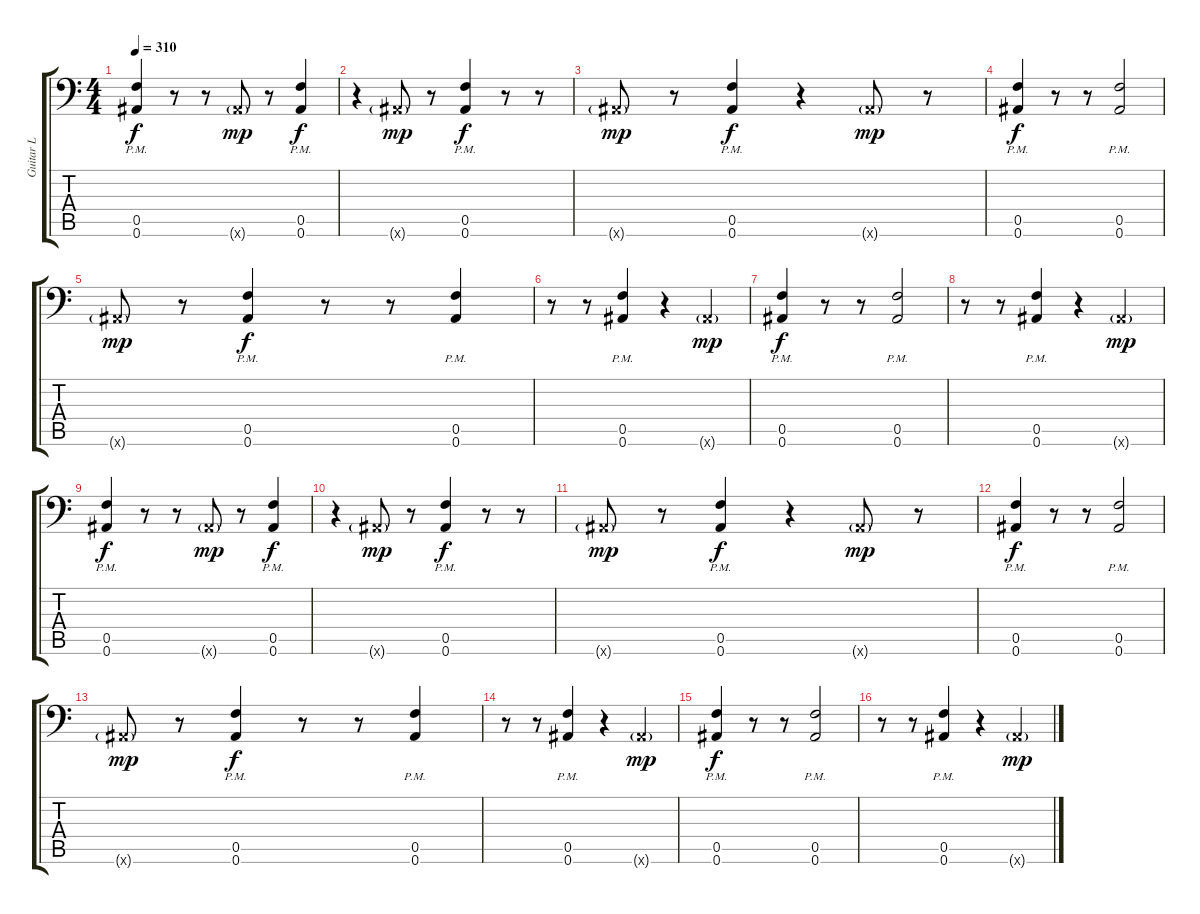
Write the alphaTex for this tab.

\track ("Guitar L" "Guitar L") {instrument distortionguitar}
\staff {score tabs}
\tuning (C4 G3 Eb3 Bb2 F2 Bb1) {hide}
\ts (4 4)
\tempo 310
\clef f4
\ks c
(0.5{pm} 0.6{pm}).4{dy f} r.8 r.8 0.6{g x}.8{dy mp} r.8 (0.5{pm} 0.6{pm}).4{dy f} |
r.4 0.6{g x}.8{dy mp} r.8 (0.5{pm} 0.6{pm}).4{dy f} r.8 r.8 |
0.6{g x}.8{dy mp} r.8 (0.5{pm} 0.6{pm}).4{dy f} r.4 0.6{g x}.8{dy mp} r.8 |
(0.5{pm} 0.6{pm}).4{dy f} r.8 r.8 (0.5{pm} 0.6{pm}).2 |
0.6{g x}.8{dy mp} r.8 (0.5{pm} 0.6{pm}).4{dy f} r.8 r.8 (0.5{pm} 0.6{pm}).4 |
r.8 r.8 (0.5{pm} 0.6{pm}).4 r.4 0.6{g x}.4{dy mp} |
(0.5{pm} 0.6{pm}).4{dy f} r.8 r.8 (0.5{pm} 0.6{pm}).2 |
r.8 r.8 (0.5{pm} 0.6{pm}).4 r.4 0.6{g x}.4{dy mp} |
(0.5{pm} 0.6{pm}).4{dy f} r.8 r.8 0.6{g x}.8{dy mp} r.8 (0.5{pm} 0.6{pm}).4{dy f} |
r.4 0.6{g x}.8{dy mp} r.8 (0.5{pm} 0.6{pm}).4{dy f} r.8 r.8 |
0.6{g x}.8{dy mp} r.8 (0.5{pm} 0.6{pm}).4{dy f} r.4 0.6{g x}.8{dy mp} r.8 |
(0.5{pm} 0.6{pm}).4{dy f} r.8 r.8 (0.5{pm} 0.6{pm}).2 |
0.6{g x}.8{dy mp} r.8 (0.5{pm} 0.6{pm}).4{dy f} r.8 r.8 (0.5{pm} 0.6{pm}).4 |
r.8 r.8 (0.5{pm} 0.6{pm}).4 r.4 0.6{g x}.4{dy mp} |
(0.5{pm} 0.6{pm}).4{dy f} r.8 r.8 (0.5{pm} 0.6{pm}).2 |
r.8 r.8 (0.5{pm} 0.6{pm}).4 r.4 0.6{g x}.4{dy mp}
